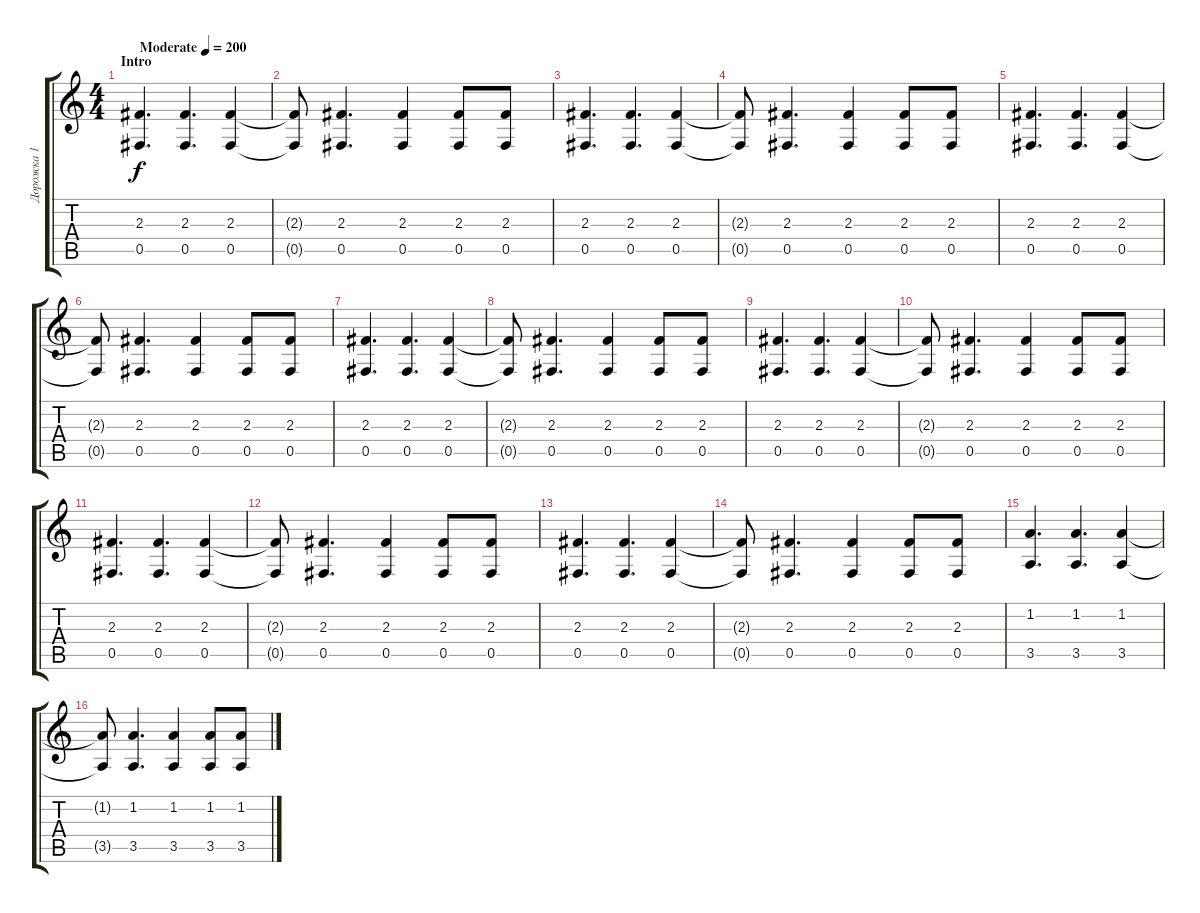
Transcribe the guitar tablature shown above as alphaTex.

\track ("Дорожка 1" "Дорожка 1") {instrument distortionguitar}
\staff {score tabs}
\tuning (Db4 Ab3 E3 B2 Gb2 Db2) {hide}
\ts (4 4)
\section ("" "Intro")
\tempo (200 "Moderate")
\clef g2
\ks c
(2.3 0.5).4{d dy f instrument distortionguitar} (2.3 0.5).4{d} (2.3 0.5).4 |
(2.3{t} 0.5{t}).8 (2.3 0.5).4{d} (2.3 0.5).4 (2.3 0.5).8 (2.3 0.5).8 |
(2.3 0.5).4{d} (2.3 0.5).4{d} (2.3 0.5).4 |
(2.3{t} 0.5{t}).8 (2.3 0.5).4{d} (2.3 0.5).4 (2.3 0.5).8 (2.3 0.5).8 |
(2.3 0.5).4{d} (2.3 0.5).4{d} (2.3 0.5).4 |
(2.3{t} 0.5{t}).8 (2.3 0.5).4{d} (2.3 0.5).4 (2.3 0.5).8 (2.3 0.5).8 |
(2.3 0.5).4{d} (2.3 0.5).4{d} (2.3 0.5).4 |
(2.3{t} 0.5{t}).8 (2.3 0.5).4{d} (2.3 0.5).4 (2.3 0.5).8 (2.3 0.5).8 |
(2.3 0.5).4{d} (2.3 0.5).4{d} (2.3 0.5).4 |
(2.3{t} 0.5{t}).8 (2.3 0.5).4{d} (2.3 0.5).4 (2.3 0.5).8 (2.3 0.5).8 |
(2.3 0.5).4{d} (2.3 0.5).4{d} (2.3 0.5).4 |
(2.3{t} 0.5{t}).8 (2.3 0.5).4{d} (2.3 0.5).4 (2.3 0.5).8 (2.3 0.5).8 |
(2.3 0.5).4{d} (2.3 0.5).4{d} (2.3 0.5).4 |
(2.3{t} 0.5{t}).8 (2.3 0.5).4{d} (2.3 0.5).4 (2.3 0.5).8 (2.3 0.5).8 |
(1.2 3.5).4{d} (1.2 3.5).4{d} (1.2 3.5).4 |
(1.2{t} 3.5{t}).8 (1.2 3.5).4{d} (1.2 3.5).4 (1.2 3.5).8 (1.2 3.5).8
